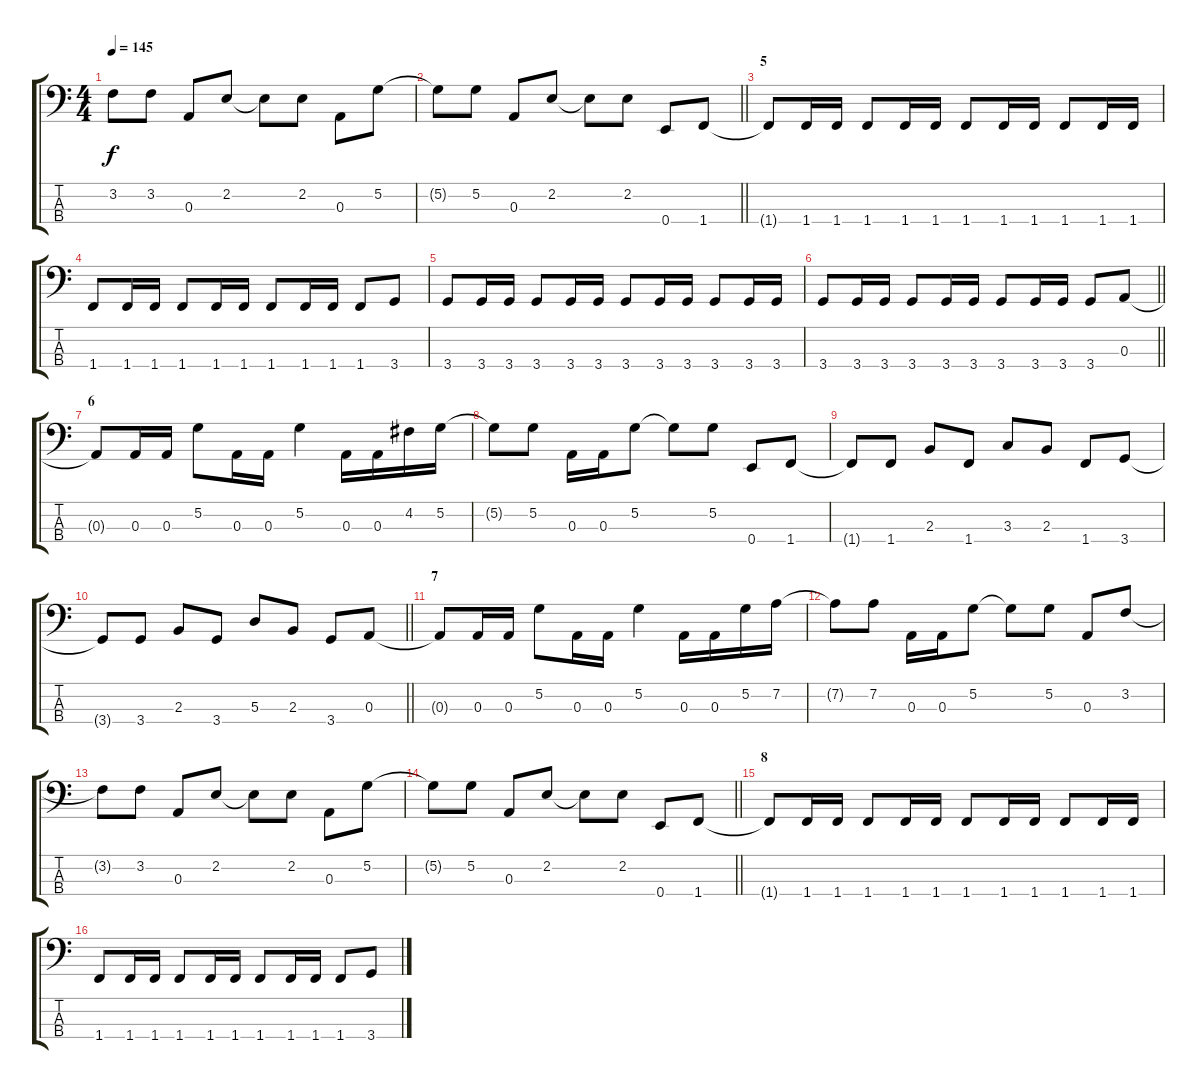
\track "" {instrument electricbassfinger}
\staff {score tabs}
\tuning (G2 D2 A1 E1) {hide}
\ts (4 4)
\tempo 145
\clef f4
\ks c
3.2{t}.8{dy f} 3.2.8 0.3.8 2.2.8 2.2{t}.8 2.2.8 0.3.8 5.2.8 |
\barLineRight lightlight
5.2{t}.8 5.2.8 0.3.8 2.2.8 2.2{t}.8 2.2.8 0.4.8 1.4.8 |
\section ("" "5")
1.4{t}.8 1.4.16 1.4.16 1.4.8 1.4.16 1.4.16 1.4.8 1.4.16 1.4.16 1.4.8 1.4.16 1.4.16 |
1.4.8 1.4.16 1.4.16 1.4.8 1.4.16 1.4.16 1.4.8 1.4.16 1.4.16 1.4.8 3.4.8 |
3.4.8 3.4.16 3.4.16 3.4.8 3.4.16 3.4.16 3.4.8 3.4.16 3.4.16 3.4.8 3.4.16 3.4.16 |
\barLineRight lightlight
3.4.8 3.4.16 3.4.16 3.4.8 3.4.16 3.4.16 3.4.8 3.4.16 3.4.16 3.4.8 0.3.8 |
\section ("" "6")
0.3{t}.8 0.3.16 0.3.16 5.2.8 0.3.16 0.3.16 5.2.4 0.3.16 0.3.16 4.2.16 5.2.16 |
5.2{t}.8 5.2.8 0.3.16 0.3.16 5.2.8 5.2{t}.8 5.2.8 0.4.8 1.4.8 |
1.4{t}.8 1.4.8 2.3.8 1.4.8 3.3.8 2.3.8 1.4.8 3.4.8 |
\barLineRight lightlight
3.4{t}.8 3.4.8 2.3.8 3.4.8 5.3.8 2.3.8 3.4.8 0.3.8 |
\section ("" "7")
0.3{t}.8 0.3.16 0.3.16 5.2.8 0.3.16 0.3.16 5.2.4 0.3.16 0.3.16 5.2.16 7.2.16 |
7.2{t}.8 7.2.8 0.3.16 0.3.16 5.2.8 5.2{t}.8 5.2.8 0.3.8 3.2.8 |
3.2{t}.8 3.2.8 0.3.8 2.2.8 2.2{t}.8 2.2.8 0.3.8 5.2.8 |
\barLineRight lightlight
5.2{t}.8 5.2.8 0.3.8 2.2.8 2.2{t}.8 2.2.8 0.4.8 1.4.8 |
\section ("" "8")
1.4{t}.8 1.4.16 1.4.16 1.4.8 1.4.16 1.4.16 1.4.8 1.4.16 1.4.16 1.4.8 1.4.16 1.4.16 |
1.4.8 1.4.16 1.4.16 1.4.8 1.4.16 1.4.16 1.4.8 1.4.16 1.4.16 1.4.8 3.4.8
